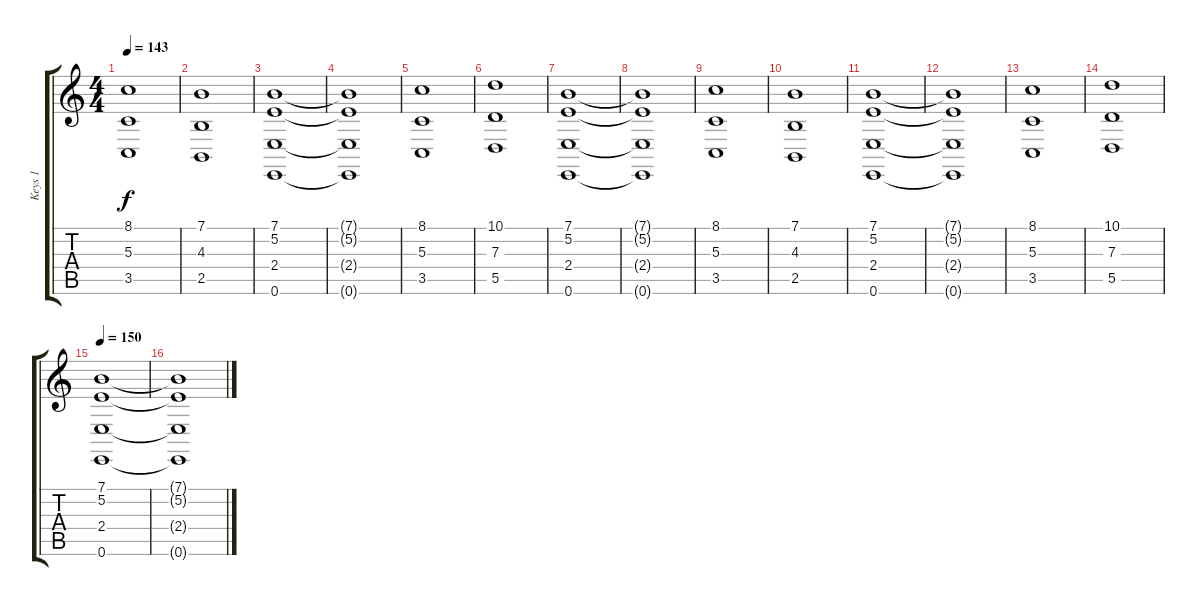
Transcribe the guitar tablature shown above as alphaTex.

\track ("Keys 1" "Keys 1") {instrument synthstrings2}
\staff {score tabs}
\tuning (E4 B3 G3 D3 A2 E2) {hide}
\ts (4 4)
\tempo 143
\clef g2
\ks c
(8.1 5.3 3.5).1{dy f} |
(7.1 4.3 2.5).1 |
(7.1 5.2 2.4 0.6).1 |
(7.1{t} 5.2{t} 2.4{t} 0.6{t}).1 |
(8.1 5.3 3.5).1 |
(10.1 7.3 5.5).1 |
(7.1 5.2 2.4 0.6).1 |
(7.1{t} 5.2{t} 2.4{t} 0.6{t}).1 |
(8.1 5.3 3.5).1 |
(7.1 4.3 2.5).1 |
(7.1 5.2 2.4 0.6).1 |
(7.1{t} 5.2{t} 2.4{t} 0.6{t}).1 |
(8.1 5.3 3.5).1 |
(10.1 7.3 5.5).1 |
\tempo 150
(7.1 5.2 2.4 0.6).1{volume 11} |
(7.1{t} 5.2{t} 2.4{t} 0.6{t}).1
